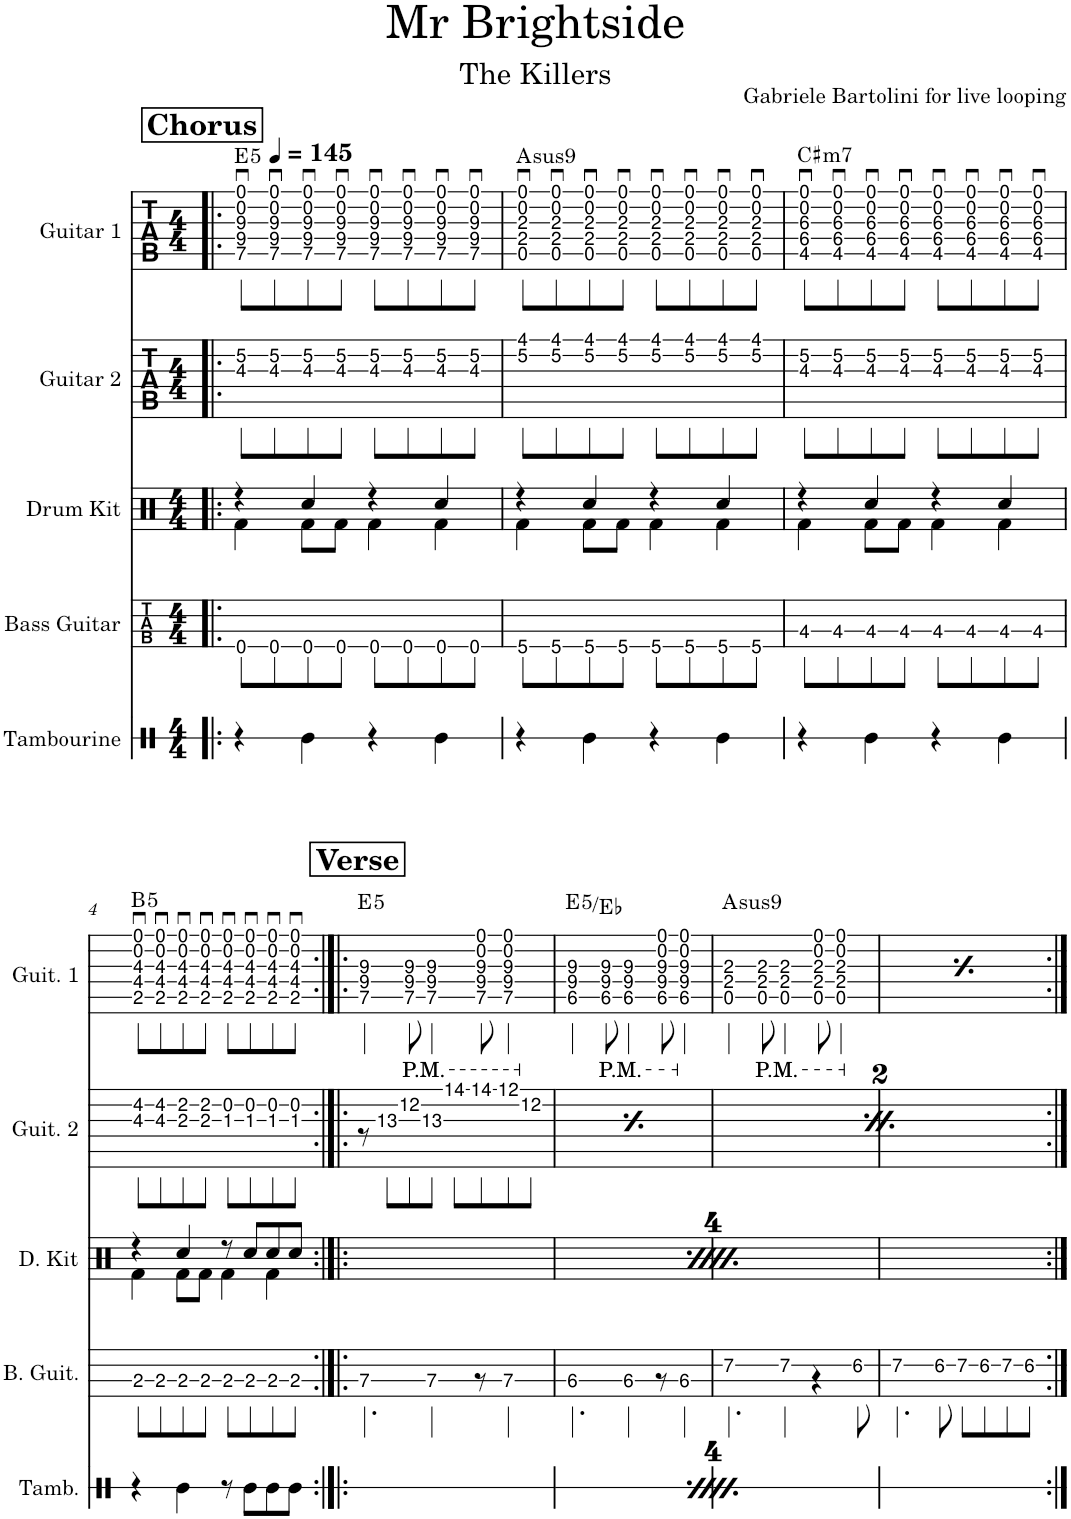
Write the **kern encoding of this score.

**kern	**kern	**kern	**kern	**kern	**harte
*part5	*part4	*part3	*part2	*part1	*part1
*staff5	*staff4	*staff3	*staff2	*staff1	*
*I"Tambourine	*I"Bass Guitar	*I"Drum Kit	*I"Guitar 2	*I"Guitar 1	*
*I'Tamb.	*I'B. Guit.	*I'D. Kit	*I'Guit. 2	*I'Guit. 1	*
*stria1	*stria4	*	*stria6	*stria6	*
*clefX	*	*clefX	*	*	*
*	*Trd7c12	*	*	*	*
*k[]	*k[]	*k[]	*k[]	*k[]	*
*M4/4	*M4/4	*M4/4	*M4/4	*M4/4	*
*MM145	*MM145	*MM145	*MM145	*MM145	*
!!LO:REH:place=s1:a:B:cj:fs=14:t=Chorus
=1!|:	=1!|:	=1!|:	=1!|:	=1!|:	=1!|:
*	*	*^	*	*	*
!	!	!	!	!	!	!LO:H:kt=5
4r	8EE\L	4r	4Rf\	8B\ 8e\L	8E\u 8B\u 8e\u 8B\u 8e\uL	E:(1,5)
.	8EE\	.	.	8B\ 8e\	8E\u 8B\u 8e\u 8B\u 8e\u	.
4Re\	8EE\	4Rcc/	8Rf\L	8B\ 8e\	8E\u 8B\u 8e\u 8B\u 8e\u	.
.	8EE\J	.	8Rf\J	8B\ 8e\J	8E\u 8B\u 8e\u 8B\u 8e\uJ	.
4r	8EE\L	4r	4Rf\	8B\ 8e\L	8E\u 8B\u 8e\u 8B\u 8e\uL	.
.	8EE\	.	.	8B\ 8e\	8E\u 8B\u 8e\u 8B\u 8e\u	.
4Re\	8EE\	4Rcc/	4Rf\	8B\ 8e\	8E\u 8B\u 8e\u 8B\u 8e\u	.
.	8EE\J	.	.	8B\ 8e\J	8E\u 8B\u 8e\u 8B\u 8e\uJ	.
=2	=2	=2	=2	=2	=2	=2
!	!	!	!	!	!	!LO:H:kt=9
4r	8AA\L	4r	4Rf\	8e\ 8g#\L	8AA\u 8E\u 8A\u 8B\u 8e\uL	A:maj
.	8AA\	.	.	8e\ 8g#\	8AA\u 8E\u 8A\u 8B\u 8e\u	.
4Re\	8AA\	4Rcc/	8Rf\L	8e\ 8g#\	8AA\u 8E\u 8A\u 8B\u 8e\u	.
.	8AA\J	.	8Rf\J	8e\ 8g#\J	8AA\u 8E\u 8A\u 8B\u 8e\uJ	.
4r	8AA\L	4r	4Rf\	8e\ 8g#\L	8AA\u 8E\u 8A\u 8B\u 8e\uL	.
.	8AA\	.	.	8e\ 8g#\	8AA\u 8E\u 8A\u 8B\u 8e\u	.
4Re\	8AA\	4Rcc/	4Rf\	8e\ 8g#\	8AA\u 8E\u 8A\u 8B\u 8e\u	.
.	8AA\J	.	.	8e\ 8g#\J	8AA\u 8E\u 8A\u 8B\u 8e\uJ	.
=3	=3	=3	=3	=3	=3	=3
!	!	!	!	!	!	!LO:H:kt=m7
4r	8C#\L	4r	4Rf\	8B\ 8e\L	8C#\u 8G#\u 8c#\u 8B\u 8e\uL	C#:min7
.	8C#\	.	.	8B\ 8e\	8C#\u 8G#\u 8c#\u 8B\u 8e\u	.
4Re\	8C#\	4Rcc/	8Rf\L	8B\ 8e\	8C#\u 8G#\u 8c#\u 8B\u 8e\u	.
.	8C#\J	.	8Rf\J	8B\ 8e\J	8C#\u 8G#\u 8c#\u 8B\u 8e\uJ	.
4r	8C#\L	4r	4Rf\	8B\ 8e\L	8C#\u 8G#\u 8c#\u 8B\u 8e\uL	.
.	8C#\	.	.	8B\ 8e\	8C#\u 8G#\u 8c#\u 8B\u 8e\u	.
4Re\	8C#\	4Rcc/	4Rf\	8B\ 8e\	8C#\u 8G#\u 8c#\u 8B\u 8e\u	.
.	8C#\J	.	.	8B\ 8e\J	8C#\u 8G#\u 8c#\u 8B\u 8e\uJ	.
!!LO:LB:g=z
=4	=4	=4	=4	=4	=4	=4
!	!	!	!	!	!	!LO:H:kt=5
4r	8BB\L	4r	4Rf\	8B\ 8e-\L	8BB\u 8F#\u 8B\u 8B\u 8e\uL	B:(1,5)
.	8BB\	.	.	8B\ 8e-\	8BB\u 8F#\u 8B\u 8B\u 8e\u	.
4Re\	8BB\	4Rcc/	8Rf\L	8A\ 8d-\	8BB\u 8F#\u 8B\u 8B\u 8e\u	.
.	8BB\J	.	8Rf\J	8A\ 8d-\J	8BB\u 8F#\u 8B\u 8B\u 8e\uJ	.
8r	8BB\L	8r	4Rf\	8A-\ 8B\L	8BB\u 8F#\u 8B\u 8B\u 8e\uL	.
8Re\L	8BB\	8Rcc/L	.	8A-\ 8B\	8BB\u 8F#\u 8B\u 8B\u 8e\u	.
8Re\	8BB\	8Rcc/	4Rf\	8A-\ 8B\	8BB\u 8F#\u 8B\u 8B\u 8e\u	.
8Re\J	8BB\J	8Rcc/J	.	8A-\ 8B\J	8BB\u 8F#\u 8B\u 8B\u 8e\uJ	.
!!LO:REH:place=s1:a:B:cj:fs=14:t=Verse
=5:|!|:	=5:|!|:	=5:|!|:	=5:|!|:	=5:|!|:	=5:|!|:	=5:|!|:
!	!	!	!	!	!	!LO:H:kt=5
4r	4.E\	4r	4Rf\	8r	4E\ 4B\ 4e\	E:(1,5)
.	.	.	.	8g#\L	.	.
!	!	!	!	!	!LO:TX:b:t=P.M.	!
!	!	!	!	!	!LO:TX:b:t=P.M.	!
4Re\	.	4Rcc/	8Rf\L	8b\	8E\ 8B\ 8e\	.
.	4E\	.	8Rf\J	8g#\J	4E\ 4B\ 4e\	.
4r	.	4r	4Rf\	8ff#\L	.	.
.	8r	.	.	8ff#\	8E\ 8B\ 8e\ 8B\ 8e\	.
4Re\	4E\	4Rcc/	4Rf\	8ee\	4E\ 4B\ 4e\ 4B\ 4e\	.
.	.	.	.	8b\J	.	.
=6	=6	=6	=6	=6	=6	=6
!	!	!	!	!	!	!LO:H:kt=5
4r	4.E-\	4r	4Rf\	8r	4E-\ 4B\ 4e\	E:(1,5)/bb8
.	.	.	.	8g#\L	.	.
!	!	!	!	!	!LO:TX:b:t=P.M.	!
!	!	!	!	!	!LO:TX:b:t=P.M.	!
4Re\	.	4Rcc/	8Rf\L	8b\	8E-\ 8B\ 8e\	.
.	4E-\	.	8Rf\J	8g#\J	4E-\ 4B\ 4e\	.
4r	.	4r	4Rf\	8ff#\L	.	.
.	8r	.	.	8ff#\	8E-\ 8B\ 8e\ 8B\ 8e\	.
4Re\	4E-\	4Rcc/	4Rf\	8ee\	4E-\ 4B\ 4e\ 4B\ 4e\	.
.	.	.	.	8b\J	.	.
=7	=7	=7	=7	=7	=7	=7
!	!	!	!	!	!	!LO:H:kt=9
4r	4.A\	4r	4Rf\	8r	4AA\ 4E\ 4A\	A:maj
.	.	.	.	8g#\L	.	.
!	!	!	!	!	!LO:TX:b:t=P.M.	!
!	!	!	!	!	!LO:TX:b:t=P.M.	!
4Re\	.	4Rcc/	8Rf\L	8b\	8AA\ 8E\ 8A\	.
.	4A\	.	8Rf\J	8g#\J	4AA\ 4E\ 4A\	.
4r	.	4r	4Rf\	8ff#\L	.	.
.	4r	.	.	8ff#\	8AA\ 8E\ 8A\ 8B\ 8e\	.
4Re\	.	4Rcc/	4Rf\	8ee\	4AA\ 4E\ 4A\ 4B\ 4e\	.
.	8G#\	.	.	8b\J	.	.
=8	=8	=8	=8	=8	=8	=8
!	!	!	!	!	!	!LO:H:kt=9
4r	4.A\	4r	4Rf\	8r	4AA\ 4E\ 4A\	A:maj
.	.	.	.	8g#\L	.	.
!	!	!	!	!	!LO:TX:b:t=P.M.	!
!	!	!	!	!	!LO:TX:b:t=P.M.	!
4Re\	.	4Rcc/	8Rf\L	8b\	8AA\ 8E\ 8A\	.
.	8A-\	.	8Rf\J	8g#\J	4AA\ 4E\ 4A\	.
8r	8A\L	8r	4Rf\	8ff#\L	.	.
8Re\L	8A-\	8Rcc/L	.	8ff#\	8AA\ 8E\ 8A\ 8B\ 8e\	.
8Re\	8A\	8Rcc/	4Rf\	8ee\	4AA\ 4E\ 4A\ 4B\ 4e\	.
8Re\J	8G#\J	8Rcc/J	.	8b\J	.	.
*	*	*v	*v	*	*	*
=:|!	=:|!	=:|!	=:|!	=:|!	=:|!
*-	*-	*-	*-	*-	*-
